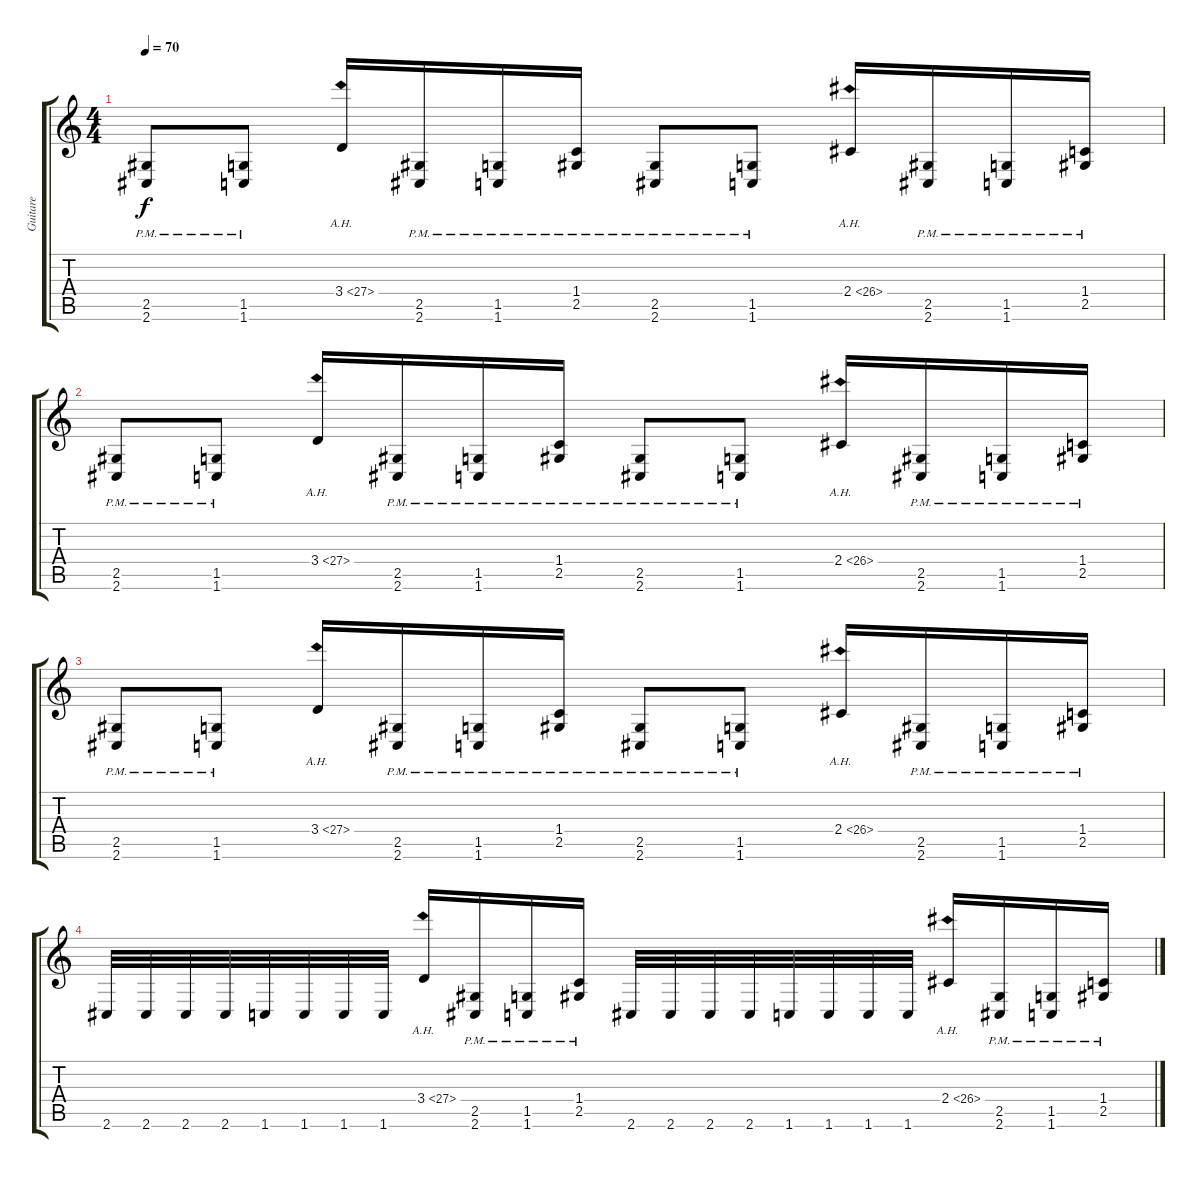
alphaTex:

\track ("Guitare" "Guitare") {instrument distortionguitar}
\staff {score tabs}
\tuning (Db4 Ab3 E3 B2 Gb2 B1) {hide}
\ts (4 4)
\tempo 70
\clef g2
\ks c
(2.5{pm} 2.6{pm}).8{dy f} (1.5{pm} 1.6{pm}).8 3.4{ah 24}.16 (2.5{pm} 2.6{pm}).16 (1.5{pm} 1.6{pm}).16 (1.4{pm} 2.5{pm}).16 (2.5{pm} 2.6{pm}).8 (1.5{pm} 1.6{pm}).8 2.4{ah 24}.16 (2.5{pm} 2.6{pm}).16 (1.5{pm} 1.6{pm}).16 (1.4{pm} 2.5{pm}).16 |
(2.5{pm} 2.6{pm}).8 (1.5{pm} 1.6{pm}).8 3.4{ah 24}.16 (2.5{pm} 2.6{pm}).16 (1.5{pm} 1.6{pm}).16 (1.4{pm} 2.5{pm}).16 (2.5{pm} 2.6{pm}).8 (1.5{pm} 1.6{pm}).8 2.4{ah 24}.16 (2.5{pm} 2.6{pm}).16 (1.5{pm} 1.6{pm}).16 (1.4{pm} 2.5{pm}).16 |
(2.5{pm} 2.6{pm}).8 (1.5{pm} 1.6{pm}).8 3.4{ah 24}.16 (2.5{pm} 2.6{pm}).16 (1.5{pm} 1.6{pm}).16 (1.4{pm} 2.5{pm}).16 (2.5{pm} 2.6{pm}).8 (1.5{pm} 1.6{pm}).8 2.4{ah 24}.16 (2.5{pm} 2.6{pm}).16 (1.5{pm} 1.6{pm}).16 (1.4{pm} 2.5{pm}).16 |
2.6.32 2.6.32 2.6.32 2.6.32 1.6.32 1.6.32 1.6.32 1.6.32 3.4{ah 24}.16 (2.5{pm} 2.6{pm}).16 (1.5{pm} 1.6{pm}).16 (1.4{pm} 2.5{pm}).16 2.6.32 2.6.32 2.6.32 2.6.32 1.6.32 1.6.32 1.6.32 1.6.32 2.4{ah 24}.16 (2.5{pm} 2.6{pm}).16 (1.5{pm} 1.6{pm}).16 (1.4{pm} 2.5{pm}).16
